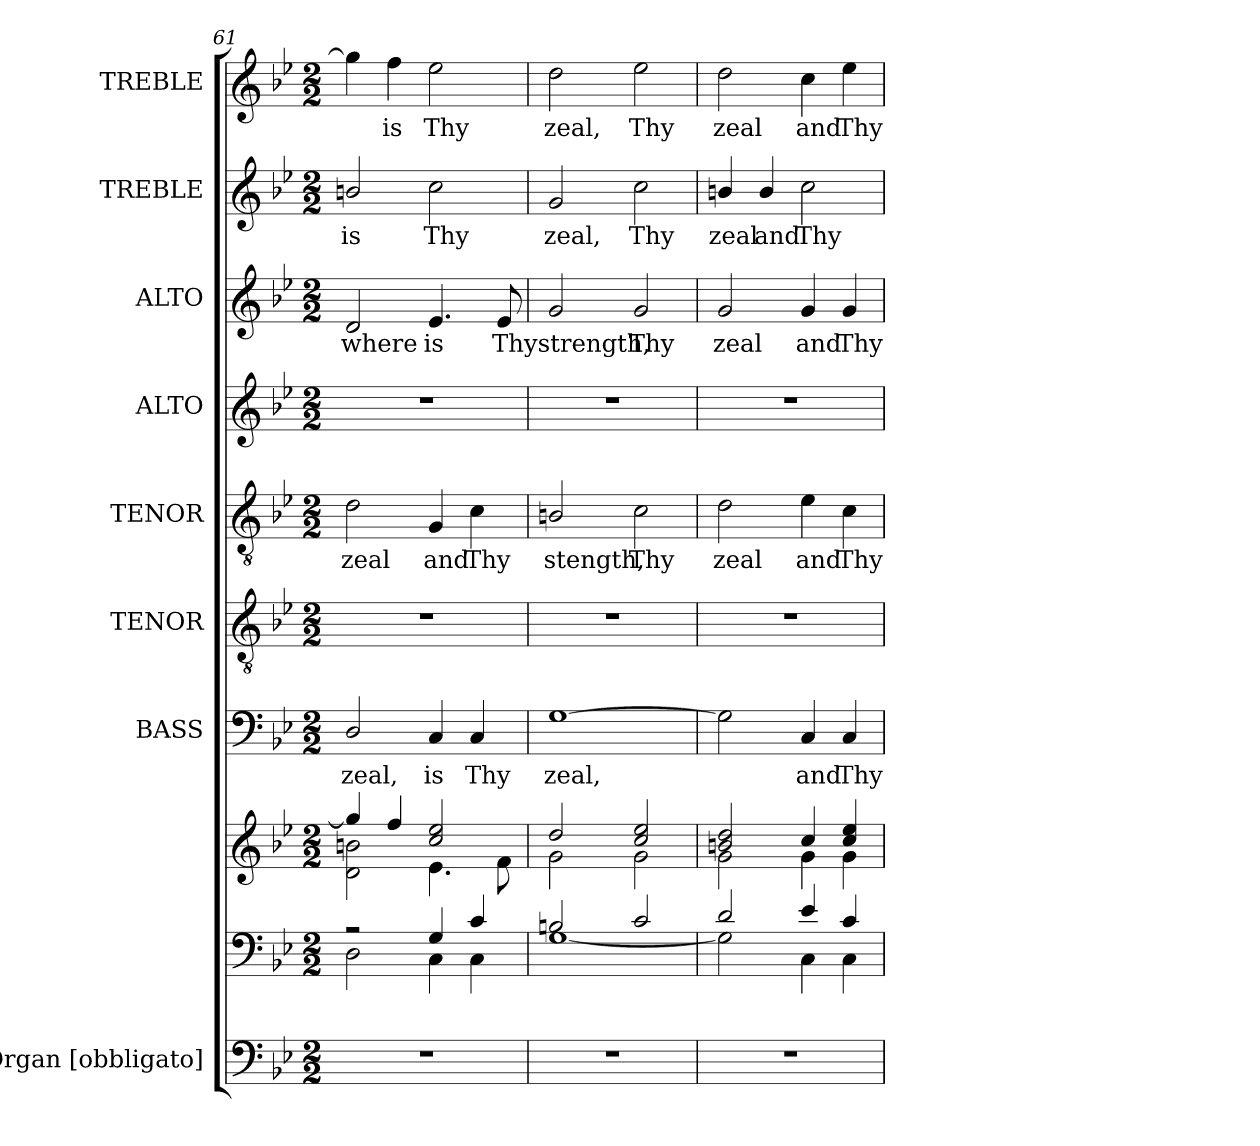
**kern	**kern	**kern	**kern	**text	**kern	**kern	**text	**kern	**kern	**text	**kern	**text	**kern	**text
*part8	*part8	*part8	*part7	*part7	*part6	*part5	*part5	*part4	*part3	*part3	*part2	*part2	*part1	*part1
*staff10	*staff9	*staff8	*staff7	*staff7	*staff6	*staff5	*staff5	*staff4	*staff3	*staff3	*staff2	*staff2	*staff1	*staff1
*I"Organ [obbligato]	*	*	*I"BASS	*	*I"TENOR	*I"TENOR	*	*I"ALTO	*I"ALTO	*	*I"TREBLE	*	*I"TREBLE	*
*clefF4	*clefF4	*clefG2	*clefF4	*	*clefGv2	*clefGv2	*	*clefG2	*clefG2	*	*clefG2	*	*clefG2	*
*	*	*	*	*	*ITrd7c12	*ITrd7c12	*	*	*	*	*	*	*	*
*k[b-e-]	*k[b-e-]	*k[b-e-]	*k[b-e-]	*	*k[b-e-]	*k[b-e-]	*	*k[b-e-]	*k[b-e-]	*	*k[b-e-]	*	*k[b-e-]	*
*B-:	*B-:	*B-:	*B-:	*	*B-:	*B-:	*	*B-:	*B-:	*	*B-:	*	*B-:	*
*M2/2	*M2/2	*M2/2	*M2/2	*	*M2/2	*M2/2	*	*M2/2	*M2/2	*	*M2/2	*	*M2/2	*
=61	=61	=61	=61	=61	=61	=61	=61	=61	=61	=61	=61	=61	=61	=61
*	*^	*^	*	*	*	*	*	*	*	*	*	*	*	*
!	!	!	!	!	!	!LO:LY:b:color=#000000	!	!	!	!	!	!	!	!	!	!
!	!	!	!	!	!	!	!	!	!LO:LY:b:color=#000000	!	!	!	!	!	!	!
!	!	!	!	!	!	!	!	!	!	!	!	!LO:LY:b:color=#000000	!	!	!	!
!	!	!	!	!	!	!	!	!	!	!	!	!	!	!LO:LY:b:color=#000000	!	!
1r	2r	2Di\	4ggi/]	2di\ 2bni	2Di/	zeal,	1r	2Di\	zeal	1r	2di/	where	2bni/	is	4ggi\]	.
!	!	!	!	!	!	!	!	!	!	!	!	!	!	!	!	!LO:LY:b:color=#000000
.	.	.	4ffi/	.	.	.	.	.	.	.	.	.	.	.	4ffi\	is
!	!	!	!	!	!	!LO:LY:b:color=#000000	!	!	!	!	!	!	!	!	!	!
!	!	!	!	!	!	!	!	!	!LO:LY:b:color=#000000	!	!	!	!	!	!	!
!	!	!	!	!	!	!	!	!	!	!	!	!LO:LY:b:color=#000000	!	!	!	!
!	!	!	!	!	!	!	!	!	!	!	!	!	!	!LO:LY:b:color=#000000	!	!
!	!	!	!	!	!	!	!	!	!	!	!	!	!	!	!	!LO:LY:b:color=#000000
.	4Gi/	4Ci\	2cci/ 2ee-i	4.e-i\	4Ci/	is	.	4GGi/	and	.	4.e-i/	is	2cci\	Thy	2ee-i\	Thy
!	!	!	!	!	!	!LO:LY:b:color=#000000	!	!	!	!	!	!	!	!	!	!
!	!	!	!	!	!	!	!	!	!LO:LY:b:color=#000000	!	!	!	!	!	!	!
.	4ci/	4Ci\	.	.	4Ci/	Thy	.	4Ci\	Thy	.	.	.	.	.	.	.
!	!	!	!	!	!	!	!	!	!	!	!	!LO:LY:b:color=#000000	!	!	!	!
.	.	.	.	8fi\	.	.	.	.	.	.	8e-i/	Thy	.	.	.	.
=62	=62	=62	=62	=62	=62	=62	=62	=62	=62	=62	=62	=62	=62	=62	=62	=62
!	!	!	!	!	!	!LO:LY:b:color=#000000	!	!	!	!	!	!	!	!	!	!
!	!	!	!	!	!	!	!	!	!LO:LY:b:color=#000000	!	!	!	!	!	!	!
!	!	!	!	!	!	!	!	!	!	!	!	!LO:LY:b:color=#000000	!	!	!	!
!	!	!	!	!	!	!	!	!	!	!	!	!	!	!LO:LY:b:color=#000000	!	!
!	!	!	!	!	!	!	!	!	!	!	!	!	!	!	!	!LO:LY:b:color=#000000
1r	2Bni/	[1Gi	2ddi/	2gi\	[1Gi	zeal,	1r	2BBni/	stength,	1r	2gi/	strength,	2gi/	zeal,	2ddi\	zeal,
!	!	!	!	!	!	!	!	!	!LO:LY:b:color=#000000	!	!	!	!	!	!	!
!	!	!	!	!	!	!	!	!	!	!	!	!LO:LY:b:color=#000000	!	!	!	!
!	!	!	!	!	!	!	!	!	!	!	!	!	!	!LO:LY:b:color=#000000	!	!
!	!	!	!	!	!	!	!	!	!	!	!	!	!	!	!	!LO:LY:b:color=#000000
.	2ci/	.	2cci/ 2ee-i	2gi\	.	.	.	2Ci\	Thy	.	2gi/	Thy	2cci\	Thy	2ee-i\	Thy
=63	=63	=63	=63	=63	=63	=63	=63	=63	=63	=63	=63	=63	=63	=63	=63	=63
!	!	!	!	!	!	!	!	!	!LO:LY:b:color=#000000	!	!	!	!	!	!	!
!	!	!	!	!	!	!	!	!	!	!	!	!LO:LY:b:color=#000000	!	!	!	!
!	!	!	!	!	!	!	!	!	!	!	!	!	!	!LO:LY:b:color=#000000	!	!
!	!	!	!	!	!	!	!	!	!	!	!	!	!	!	!	!LO:LY:b:color=#000000
1r	2di/	2Gi\]	2bni/ 2ddi	2gi\	2Gi\]	.	1r	2Di\	zeal	1r	2gi/	zeal	4bni/	zeal	2ddi\	zeal
!	!	!	!	!	!	!	!	!	!	!	!	!	!	!LO:LY:b:color=#000000	!	!
.	.	.	.	.	.	.	.	.	.	.	.	.	4bi/	and	.	.
!	!	!	!	!	!	!LO:LY:b:color=#000000	!	!	!	!	!	!	!	!	!	!
!	!	!	!	!	!	!	!	!	!LO:LY:b:color=#000000	!	!	!	!	!	!	!
!	!	!	!	!	!	!	!	!	!	!	!	!LO:LY:b:color=#000000	!	!	!	!
!	!	!	!	!	!	!	!	!	!	!	!	!	!	!LO:LY:b:color=#000000	!	!
!	!	!	!	!	!	!	!	!	!	!	!	!	!	!	!	!LO:LY:b:color=#000000
.	4e-i/	4Ci\	4cci/	4gi\	4Ci/	and	.	4E-i\	and	.	4gi/	and	2cci\	Thy	4cci\	and
!	!	!	!	!	!	!LO:LY:b:color=#000000	!	!	!	!	!	!	!	!	!	!
!	!	!	!	!	!	!	!	!	!LO:LY:b:color=#000000	!	!	!	!	!	!	!
!	!	!	!	!	!	!	!	!	!	!	!	!LO:LY:b:color=#000000	!	!	!	!
!	!	!	!	!	!	!	!	!	!	!	!	!	!	!	!	!LO:LY:b:color=#000000
.	4ci/	4Ci\	4cci/ 4ee-i	4gi\	4Ci/	Thy	.	4Ci\	Thy	.	4gi/	Thy	.	.	4ee-i\	Thy
*	*v	*v	*	*	*	*	*	*	*	*	*	*	*	*	*	*
*	*	*v	*v	*	*	*	*	*	*	*	*	*	*	*	*
=	=	=	=	=	=	=	=	=	=	=	=	=	=	=
*-	*-	*-	*-	*-	*-	*-	*-	*-	*-	*-	*-	*-	*-	*-
